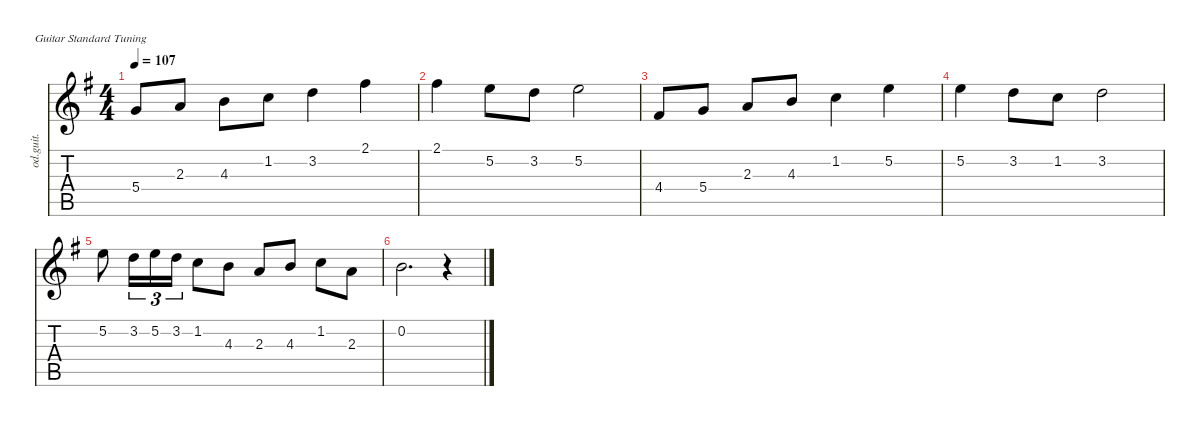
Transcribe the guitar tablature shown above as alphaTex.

\defaultSystemsLayout 4
\hideDynamics
\bracketExtendMode nobrackets
\track ("Overdriven Guitar" "od.guit.") {instrument overdrivenguitar}
\staff {score tabs}
\tuning (E4 B3 G3 D3 A2 E2)
\ts (4 4)
\tempo 107
\clef g2
\ks g
5.4{acc forcenatural}.8{dy mf instrument overdrivenguitar beam Up} 2.3{acc forcenatural}.8{beam Up} 4.3{acc forcenatural}.8{beam Down} 1.2{acc forcenatural}.8{beam Down} 3.2{acc forcenatural}.4{beam Down} 2.1{acc #}.4{beam Down} |
2.1{acc #}.4{beam Down} 5.2{acc forcenatural}.8{beam Down} 3.2{acc forcenatural}.8{beam Down} 5.2{acc forcenatural}.2{beam Down} |
4.4{acc #}.8{beam Up} 5.4{acc forcenatural}.8{beam Up} 2.3{acc forcenatural}.8{beam Up} 4.3{acc forcenatural}.8{beam Up} 1.2{acc forcenatural}.4{beam Down} 5.2{acc forcenatural}.4{beam Down} |
5.2{acc forcenatural}.4{beam Down} 3.2{acc forcenatural}.8{beam Down} 1.2{acc forcenatural}.8{beam Down} 3.2{acc forcenatural}.2{beam Down} |
5.2{acc forcenatural}.8{beam Down} 3.2{acc forcenatural}.16{tu (3 2) beam Down} 5.2{acc forcenatural}.16{tu (3 2) beam Down} 3.2{acc forcenatural}.16{tu (3 2) beam Down} 1.2{acc forcenatural}.8{beam Down} 4.3{acc forcenatural}.8{beam Down} 2.3{acc forcenatural}.8{beam Up} 4.3{acc forcenatural}.8{beam Up} 1.2{acc forcenatural}.8{beam Down} 2.3{acc forcenatural}.8{beam Down} |
0.2{acc forcenatural}.2{d beam Down} r.4{beam Down}
